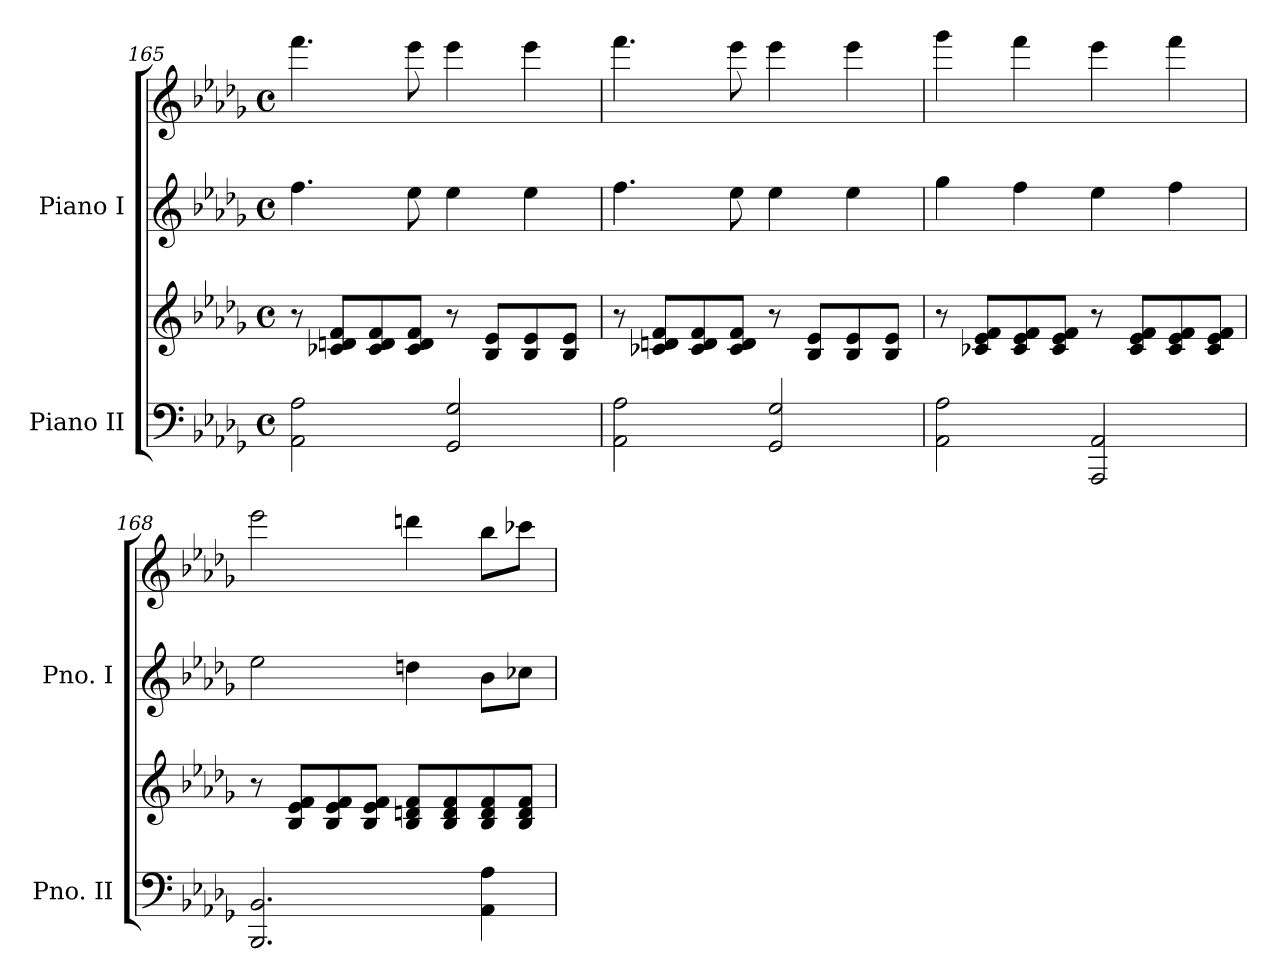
**kern	**kern	**kern	**kern
*part2	*part2	*part1	*part1
*staff4	*staff3	*staff2	*staff1
*I"Piano II	*	*I"Piano I	*
*I'Pno. II	*	*I'Pno. I	*
*clefF4	*clefG2	*clefG2	*clefG2
*k[b-e-a-d-g-]	*k[b-e-a-d-g-]	*k[b-e-a-d-g-]	*k[b-e-a-d-g-]
*M4/4	*M4/4	*M4/4	*M4/4
*met(c)	*met(c)	*met(c)	*met(c)
=165	=165	=165	=165
2AA-\ 2A-\	8r	4.ff\	4.fff\
.	8c-X/ 8dn/ 8f/L	.	.
.	8c-/ 8d/ 8f/	.	.
.	8c-/ 8d/ 8f/J	8ee-\	8eee-\
2GG-/ 2G-/	8r	4ee-\	4eee-\
.	8B-/ 8e-/L	.	.
.	8B-/ 8e-/	4ee-\	4eee-\
.	8B-/ 8e-/J	.	.
=166	=166	=166	=166
2AA-\ 2A-\	8r	4.ff\	4.fff\
.	8c-X/ 8dn/ 8f/L	.	.
.	8c-/ 8d/ 8f/	.	.
.	8c-/ 8d/ 8f/J	8ee-\	8eee-\
2GG-/ 2G-/	8r	4ee-\	4eee-\
.	8B-/ 8e-/L	.	.
.	8B-/ 8e-/	4ee-\	4eee-\
.	8B-/ 8e-/J	.	.
!!LO:LB:g=z
=167	=167	=167	=167
2AA-\ 2A-\	8r	4gg-\	4ggg-\
.	8c-X/ 8e-/ 8f/L	.	.
.	8c-/ 8e-/ 8f/	4ff\	4fff\
.	8c-/ 8e-/ 8f/J	.	.
2AAA-/ 2AA-/	8r	4ee-\	4eee-\
.	8c-/ 8e-/ 8f/L	.	.
.	8c-/ 8e-/ 8f/	4ff\	4fff\
.	8c-/ 8e-/ 8f/J	.	.
=168	=168	=168	=168
2.BBB-/ 2.BB-/	8r	2ee-\	2eee-\
.	8B-/ 8e-/ 8f/L	.	.
.	8B-/ 8e-/ 8f/	.	.
.	8B-/ 8e-/ 8f/J	.	.
.	8B-/ 8dn/ 8f/L	4ddn\	4dddn\
.	8B-/ 8d/ 8f/	.	.
4AA-\ 4A-\	8B-/ 8d/ 8f/	8b-\L	8bb-\L
.	8B-/ 8d/ 8f/J	8cc-X\J	8ccc-X\J
=	=	=	=
*-	*-	*-	*-
